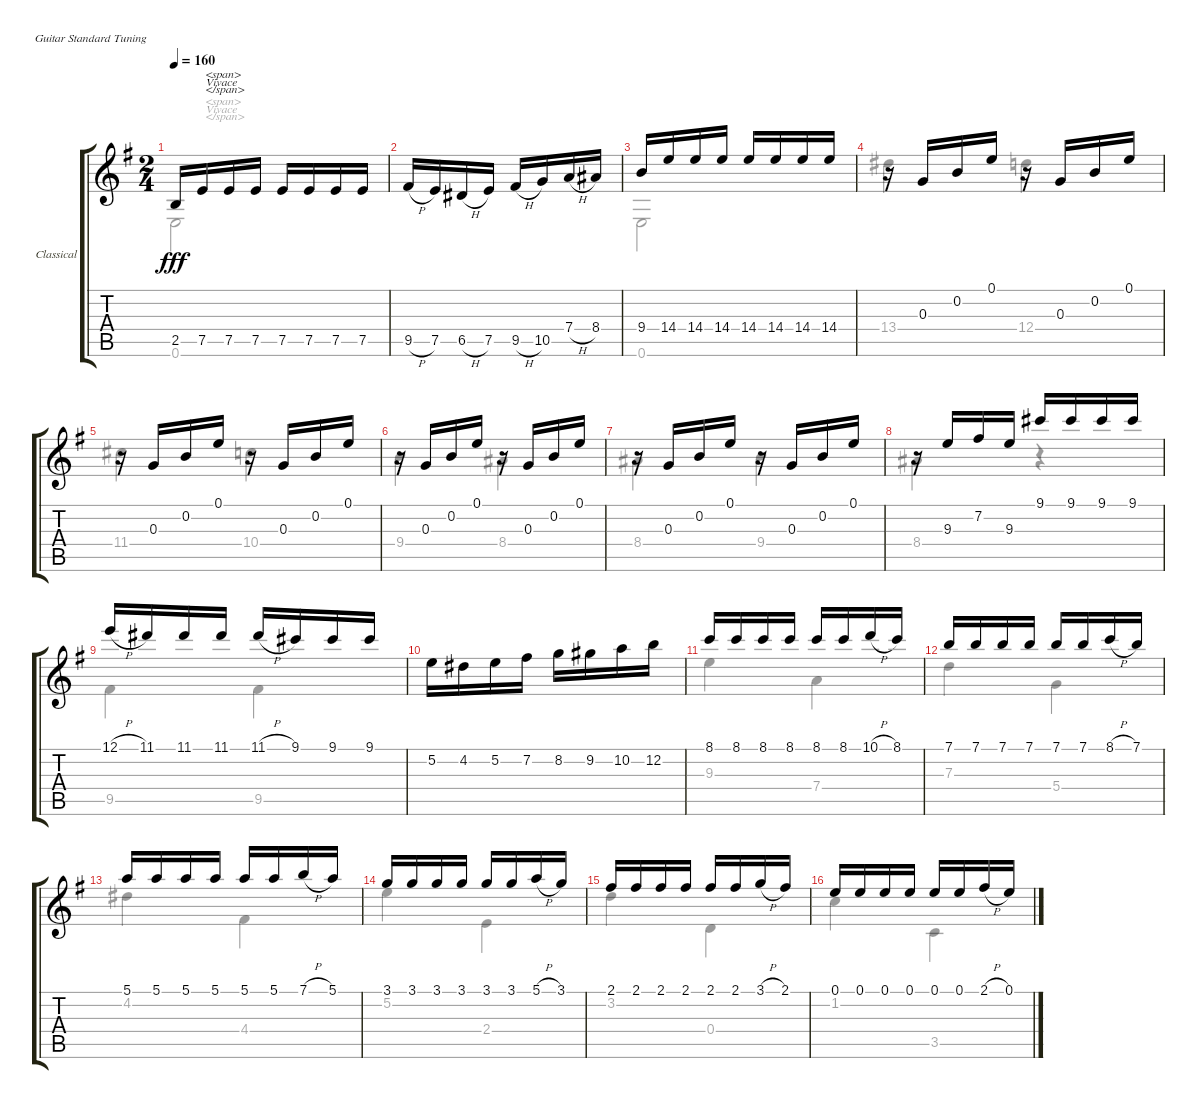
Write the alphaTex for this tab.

\bracketExtendMode groupsimilarinstruments
\firstSystemTrackNameOrientation horizontal
\otherSystemsTrackNameOrientation horizontal
\track ("Classical Guitar" "Classical ") {instrument acousticguitarnylon}
\staff {score tabs}
\tuning (E4 B3 G3 D3 A2 E2)
\voice
\ts (2 4)
\tempo 160
\clef g2
\ks g
2.5.16{txt "\n          <span>\n          Vivace\n          </span>\n        " dy fff instrument acousticguitarnylon} 7.5.16 7.5.16 7.5.16 7.5.16 7.5.16 7.5.16 7.5.16 |
9.5{h}.16 7.5.16 6.5{h}.16 7.5.16 9.5{h}.16 10.5.16 7.4{h}.16 8.4.16 |
9.4.16 14.4.16 14.4.16 14.4.16 14.4.16 14.4.16 14.4.16 14.4.16 |
r.16 0.3.16 0.2.16 0.1.16 r.16 0.3.16 0.2.16 0.1.16 |
r.16 0.3.16 0.2.16 0.1.16 r.16 0.3.16 0.2.16 0.1.16 |
r.16 0.3.16 0.2.16 0.1.16 r.16 0.3.16 0.2.16 0.1.16 |
r.16 0.3.16 0.2.16 0.1.16 r.16 0.3.16 0.2.16 0.1.16 |
r.16 9.3.16 7.2.16 9.3.16 9.1.16 9.1.16 9.1.16 9.1.16 |
12.1{h}.16 11.1.16 11.1.16 11.1.16 11.1{h}.16 9.1.16 9.1.16 9.1.16 |
5.2.16 4.2.16 5.2.16 7.2.16 8.2.16 9.2.16 10.2.16 12.2.16 |
8.1.16 8.1.16 8.1.16 8.1.16 8.1.16 8.1.16 10.1{h}.16 8.1.16 |
7.1.16 7.1.16 7.1.16 7.1.16 7.1.16 7.1.16 8.1{h}.16 7.1.16 |
5.1.16 5.1.16 5.1.16 5.1.16 5.1.16 5.1.16 7.1{h}.16 5.1.16 |
3.1.16 3.1.16 3.1.16 3.1.16 3.1.16 3.1.16 5.1{h}.16 3.1.16 |
2.1.16 2.1.16 2.1.16 2.1.16 2.1.16 2.1.16 3.1{h}.16 2.1.16 |
0.1.16 0.1.16 0.1.16 0.1.16 0.1.16 0.1.16 2.1{h}.16 0.1.16
\voice
\clef g2
\ottava regular
\simile none
\ks g
0.6.2{txt "\n          <span>\n          Vivace\n          </span>\n        " dy fff} |
|
0.6.2 |
13.4.4 12.4.4 |
11.4.4 10.4.4 |
9.4.4 8.4.4 |
8.4.4 9.4.4 |
8.4.4 r.4 |
9.5.4 9.5.4 |
|
9.3.4 7.4.4 |
7.3.4 5.4.4 |
4.2.4 4.4.4 |
5.2.4 2.4.4 |
3.2.4 0.4.4 |
1.2.4 3.5.4
